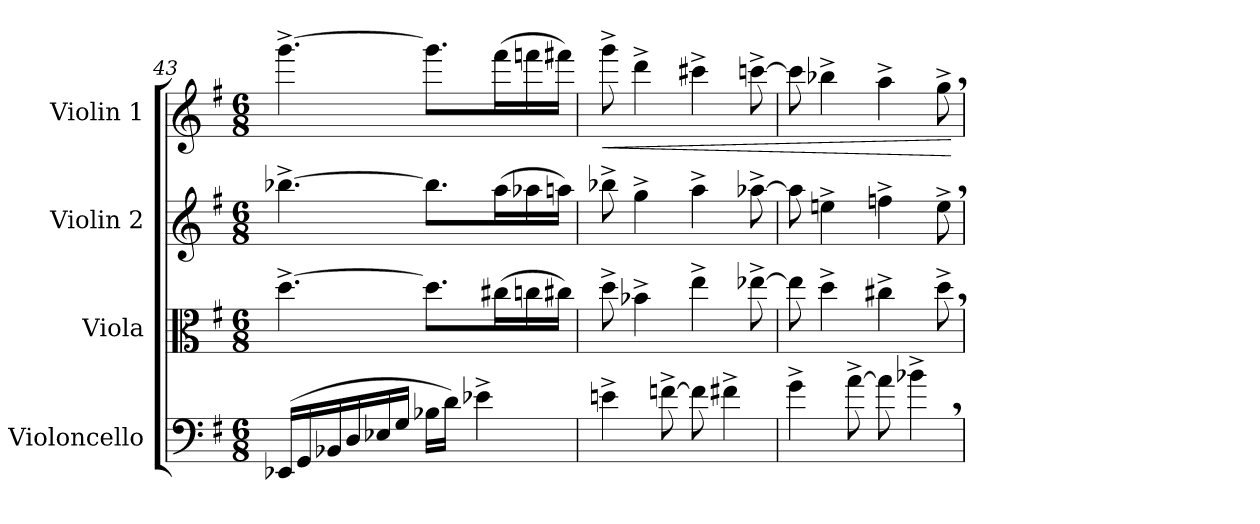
**kern	**kern	**kern	**kern	**dynam
*part4	*part3	*part2	*part1	*part1
*staff4	*staff3	*staff2	*staff1	*staff1
*I"Violoncello	*I"Viola	*I"Violin 2	*I"Violin 1	*
*I'Vc	*I'Vla	*I'Vln	*I'Vln	*
*clefF4	*clefC3	*clefG2	*clefG2	*
*k[f#]	*k[f#]	*k[f#]	*k[f#]	*
*M6/8	*M6/8	*M6/8	*M6/8	*
=43	=43	=43	=43	=43
(16EE-X/LL	[4.dd^\	[4.bb-X^\	[4.ggg^\	.
16GG/	.	.	.	.
16BB-X/	.	.	.	.
16D/	.	.	.	.
16E-X/	.	.	.	.
16G/JJ	.	.	.	.
16B-X\LL	8.dd\L]	8.bb-\L]	8.ggg\L]	.
16d\JJ)	.	.	.	.
4e-X^\	.	.	.	.
.	(16cc#X\L	(16aa\L	(16fff#\L	.
.	16ccn\	16aa-X\	16fffn\	.
.	16cc#X\JJ)	16aan\JJ)	16fff#X\JJ)	.
!!LO:LB:g=z
=44	=44	=44	=44	=44
!	!	!	!	!LO:HP:b
4en^\	8dd^\	8bb-X^\	8ggg^\	<
.	4b-X^\	4gg^\	4ddd^\	.
[8fn^\	.	.	.	.
8f\]	4ee^\	4aa^\	4ccc#X^\	.
4f#X^\	.	.	.	.
.	[8ee-X^\	[8aa-X^\	[8cccn^\	.
=45	=45	=45	=45	=45
4g^\	8ee-\]	8aa-\]	8ccc\]	.
.	4dd^\	4een^\	4bb-X^\	.
[8a^\	.	.	.	.
8a\]	4cc#X^\	4ffn^\	4aa^\	.
4b-X^,\	.	.	.	.
.	8dd^,\	8ee^,\	8gg^,\	.
.	.	.	.	[
=	=	=	=	=
*-	*-	*-	*-	*-
